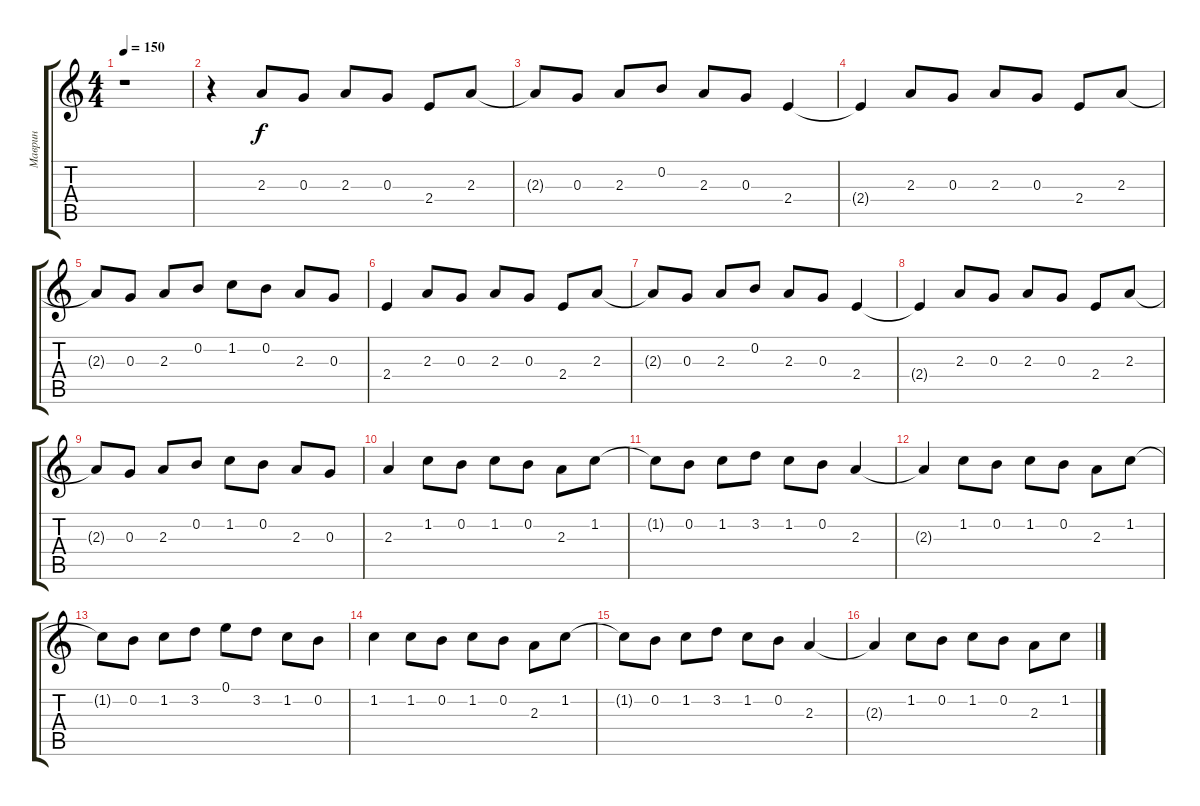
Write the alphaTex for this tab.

\track ("Маврин" "Маврин") {instrument distortionguitar}
\staff {score tabs}
\tuning (E4 B3 G3 D3 A2 E2) {hide}
\ts (4 4)
\tempo 150
\clef g2
\ks c
r.1{dy f instrument distortionguitar} |
r.4 2.3.8 0.3.8 2.3.8 0.3.8 2.4.8 2.3.8 |
2.3{t}.8 0.3.8 2.3.8 0.2.8 2.3.8 0.3.8 2.4.4 |
2.4{t}.4 2.3.8 0.3.8 2.3.8 0.3.8 2.4.8 2.3.8 |
2.3{t}.8 0.3.8 2.3.8 0.2.8 1.2.8 0.2.8 2.3.8 0.3.8 |
2.4.4 2.3.8 0.3.8 2.3.8 0.3.8 2.4.8 2.3.8 |
2.3{t}.8 0.3.8 2.3.8 0.2.8 2.3.8 0.3.8 2.4.4 |
2.4{t}.4 2.3.8 0.3.8 2.3.8 0.3.8 2.4.8 2.3.8 |
2.3{t}.8 0.3.8 2.3.8 0.2.8 1.2.8 0.2.8 2.3.8 0.3.8 |
2.3.4 1.2.8 0.2.8 1.2.8 0.2.8 2.3.8 1.2.8 |
1.2{t}.8 0.2.8 1.2.8 3.2.8 1.2.8 0.2.8 2.3.4 |
2.3{t}.4 1.2.8 0.2.8 1.2.8 0.2.8 2.3.8 1.2.8 |
1.2{t}.8 0.2.8 1.2.8 3.2.8 0.1.8 3.2.8 1.2.8 0.2.8 |
1.2.4 1.2.8 0.2.8 1.2.8 0.2.8 2.3.8 1.2.8 |
1.2{t}.8 0.2.8 1.2.8 3.2.8 1.2.8 0.2.8 2.3.4 |
2.3{t}.4 1.2.8 0.2.8 1.2.8 0.2.8 2.3.8 1.2.8
